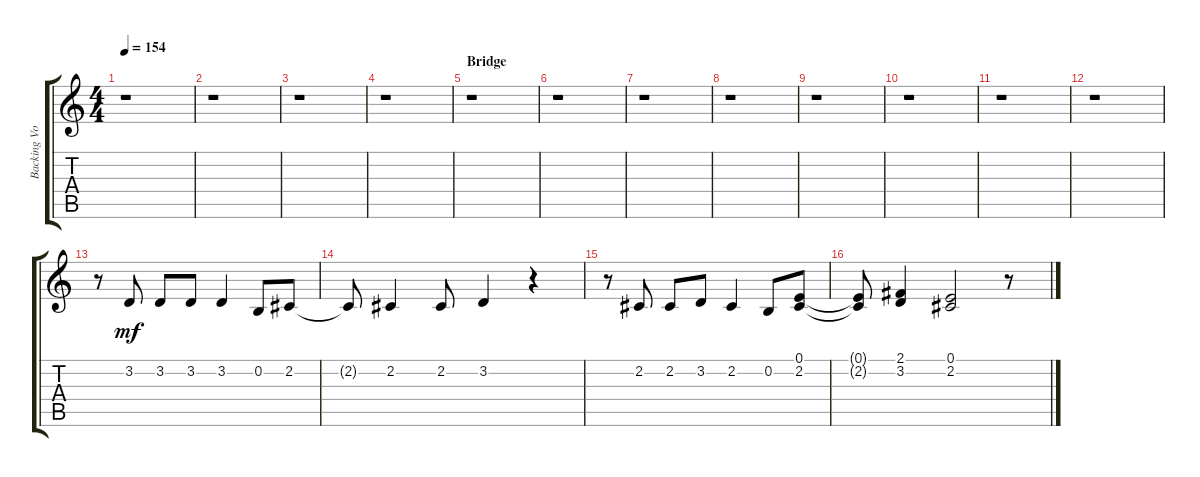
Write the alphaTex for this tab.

\track ("Backing Vocals - Jamie/Matt" "Backing Vo") {instrument baritonesax}
\staff {score tabs}
\tuning (E4 B3 G3 D3 A2 E2) {hide}
\ts (4 4)
\tempo 154
\clef g2
\ks c
r.1{dy f} |
r.1 |
r.1 |
r.1 |
\section ("" "Bridge")
r.1 |
r.1 |
r.1 |
r.1 |
r.1 |
r.1 |
r.1 |
r.1 |
r.8 3.2.8{dy mf} 3.2.8 3.2.8 3.2.4 0.2.8 2.2.8 |
2.2{t}.8 2.2.4 2.2.8 3.2.4 r.4 |
r.8 2.2.8 2.2.8 3.2.8 2.2.4 0.2.8 (0.1 2.2).8 |
(0.1{t} 2.2{t}).8 (2.1 3.2).4 (0.1 2.2).2 r.8
